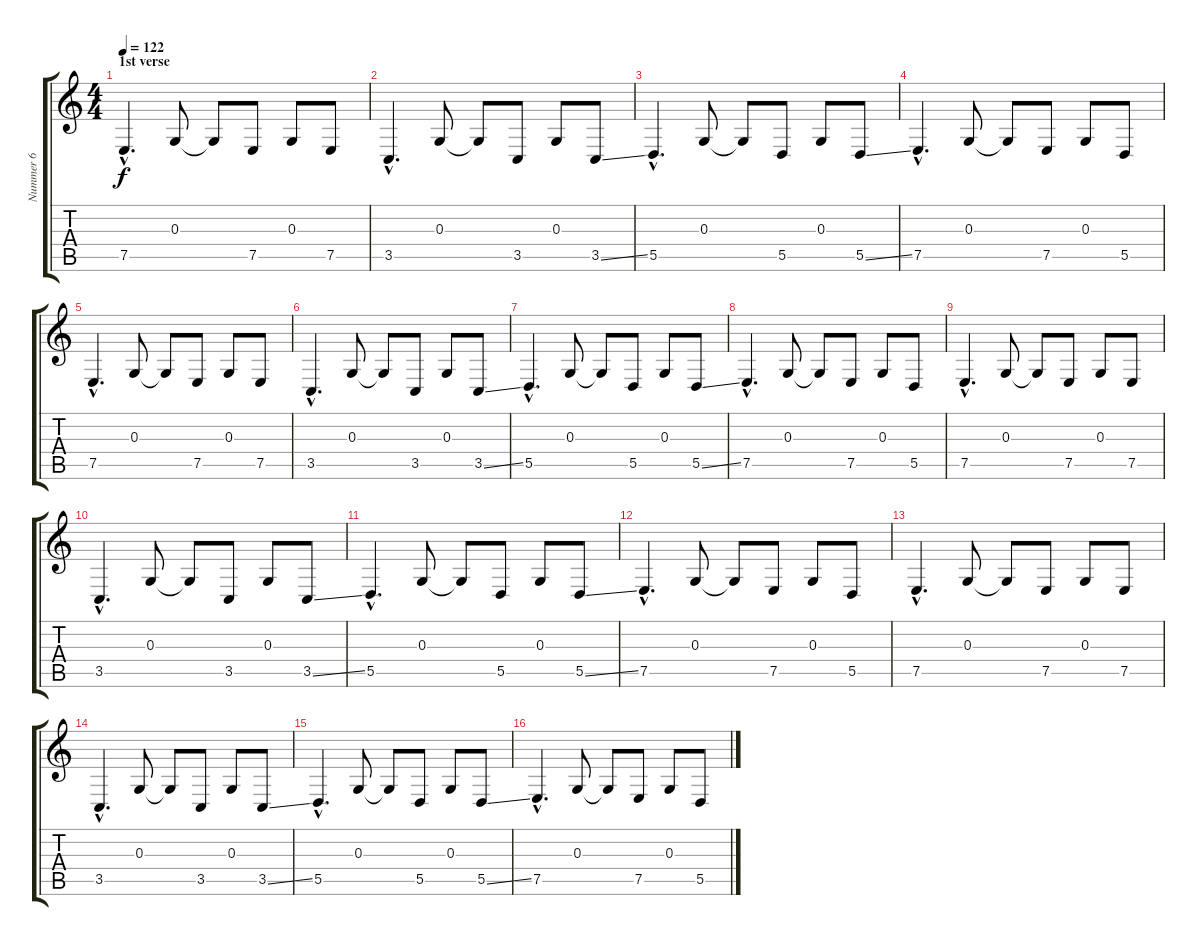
\track ("Nummer 6" "Nummer 6") {instrument violin}
\staff {score tabs}
\tuning (E4 B3 G3 D3 A2 E2) {hide}
\ts (4 4)
\section ("" "1st verse")
\tempo 122
\clef g2
\ks c
7.5{hac}.4{d dy f} 0.3.8 0.3{t}.8 7.5.8 0.3.8 7.5.8 |
3.5{hac}.4{d} 0.3.8 0.3{t}.8 3.5.8 0.3.8 3.5{ss}.8 |
5.5{hac}.4{d} 0.3.8 0.3{t}.8 5.5.8 0.3.8 5.5{ss}.8 |
7.5{hac}.4{d} 0.3.8 0.3{t}.8 7.5.8 0.3.8 5.5.8 |
7.5{hac}.4{d} 0.3.8 0.3{t}.8 7.5.8 0.3.8 7.5.8 |
3.5{hac}.4{d} 0.3.8 0.3{t}.8 3.5.8 0.3.8 3.5{ss}.8 |
5.5{hac}.4{d} 0.3.8 0.3{t}.8 5.5.8 0.3.8 5.5{ss}.8 |
7.5{hac}.4{d} 0.3.8 0.3{t}.8 7.5.8 0.3.8 5.5.8 |
7.5{hac}.4{d} 0.3.8 0.3{t}.8 7.5.8 0.3.8 7.5.8 |
3.5{hac}.4{d} 0.3.8 0.3{t}.8 3.5.8 0.3.8 3.5{ss}.8 |
5.5{hac}.4{d} 0.3.8 0.3{t}.8 5.5.8 0.3.8 5.5{ss}.8 |
7.5{hac}.4{d} 0.3.8 0.3{t}.8 7.5.8 0.3.8 5.5.8 |
7.5{hac}.4{d} 0.3.8 0.3{t}.8 7.5.8 0.3.8 7.5.8 |
3.5{hac}.4{d} 0.3.8 0.3{t}.8 3.5.8 0.3.8 3.5{ss}.8 |
5.5{hac}.4{d} 0.3.8 0.3{t}.8 5.5.8 0.3.8 5.5{ss}.8 |
7.5{hac}.4{d} 0.3.8 0.3{t}.8 7.5.8 0.3.8 5.5.8
